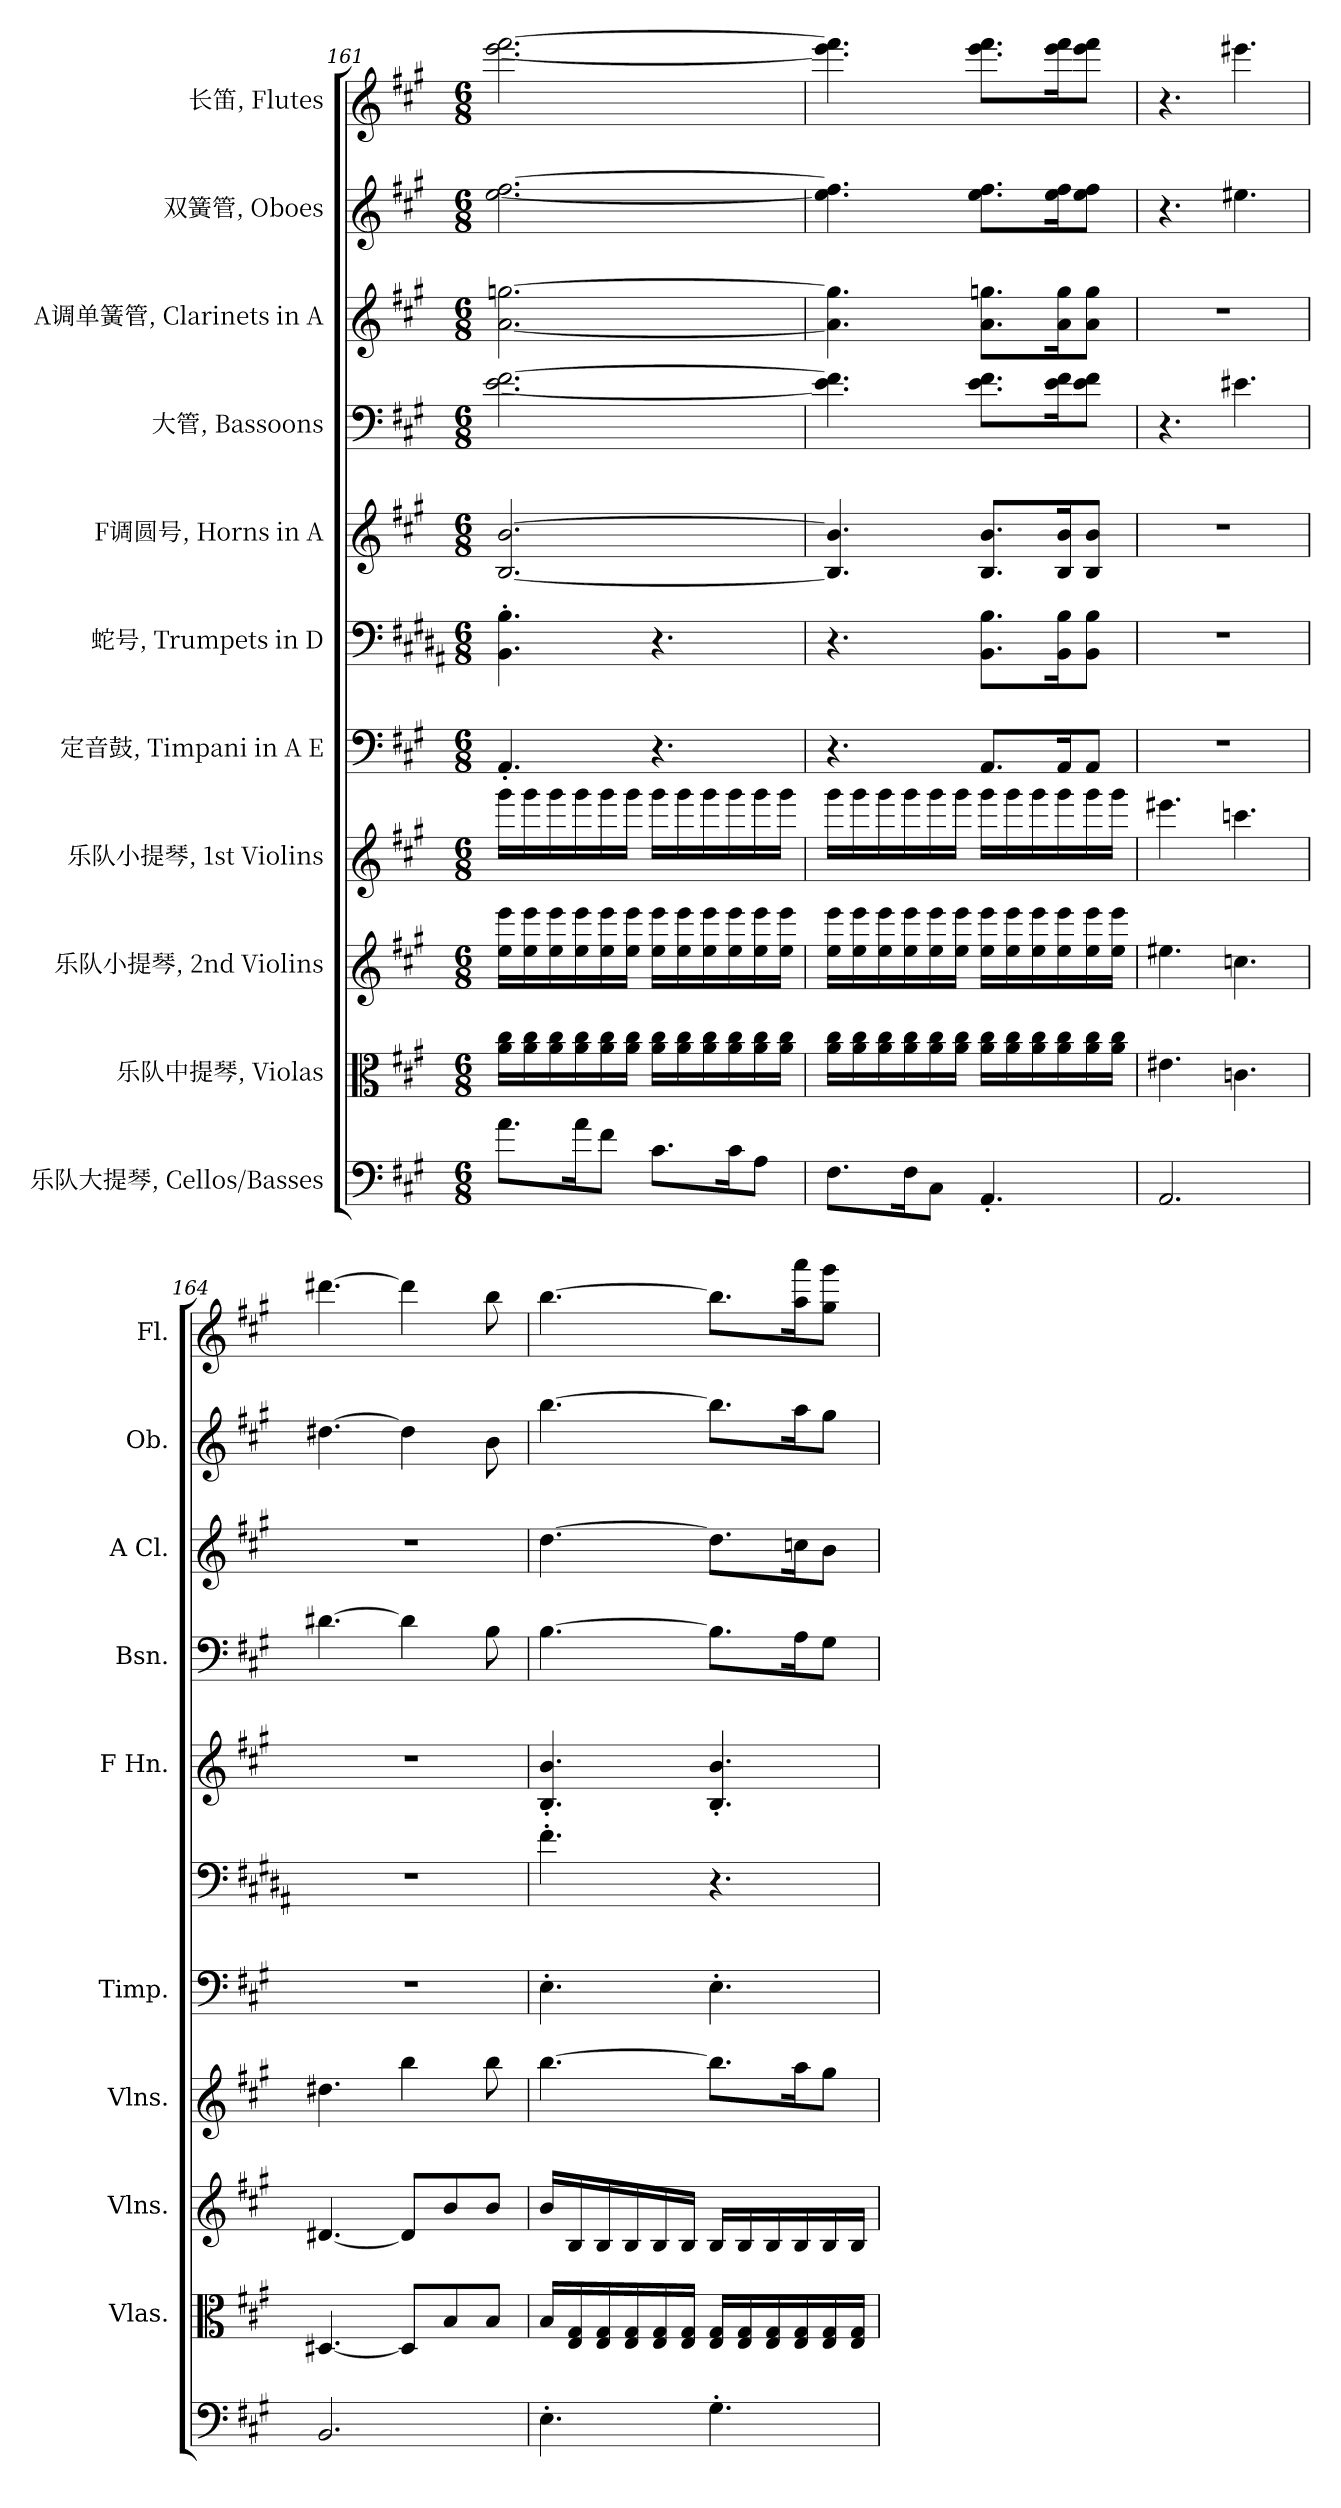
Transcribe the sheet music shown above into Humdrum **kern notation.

**kern	**kern	**kern	**kern	**kern	**kern	**kern	**kern	**kern	**kern	**kern
*part11	*part10	*part9	*part8	*part7	*part6	*part5	*part4	*part3	*part2	*part1
*staff11	*staff10	*staff9	*staff8	*staff7	*staff6	*staff5	*staff4	*staff3	*staff2	*staff1
*I"乐队大提琴, Cellos/Basses	*I"乐队中提琴, Violas	*I"乐队小提琴, 2nd Violins	*I"乐队小提琴, 1st Violins	*I"定音鼓, Timpani in A E	*I"蛇号, Trumpets in D	*I"F调圆号, Horns in A	*I"大管, Bassoons	*I"A调单簧管, Clarinets in A	*I"双簧管, Oboes	*I"长笛, Flutes
*	*I'Vlas.	*I'Vlns.	*I'Vlns.	*I'Timp.	*	*I'F Hn.	*I'Bsn.	*I'A Cl.	*I'Ob.	*I'Fl.
*clefF4	*clefC3	*clefG2	*clefG2	*clefF4	*clefF4	*clefG2	*clefF4	*clefG2	*clefG2	*clefG2
*	*	*	*	*	*ITrd1c2	*ITrd4c7	*	*ITrd2c3	*	*
*k[f#c#g#]	*k[f#c#g#]	*k[f#c#g#]	*k[f#c#g#]	*k[f#c#g#]	*k[f#c#g#]	*k[f#c#]	*k[f#c#g#]	*k[f#c#g#d#a#e#]	*k[f#c#g#]	*k[f#c#g#]
*M6/8	*M6/8	*M6/8	*M6/8	*M6/8	*M6/8	*M6/8	*M6/8	*M6/8	*M6/8	*M6/8
=161	=161	=161	=161	=161	=161	=161	=161	=161	=161	=161
8.a\L	16a\ 16cc#\LL	16ee\ 16eee\LL	16ggg#\LL	4.AA'/	4.AA\' 4.A\'	[2.E/ [2.e/	[2.e\ [2.f#\	[2.f#\ [2.een\	[2.ee\ [2.ff#\	[2.eee\ [2.fff#\
.	16a\ 16cc#\	16ee\ 16eee\	16ggg#\	.	.	.	.	.	.	.
.	16a\ 16cc#\	16ee\ 16eee\	16ggg#\	.	.	.	.	.	.	.
16a\K	16a\ 16cc#\	16ee\ 16eee\	16ggg#\	.	.	.	.	.	.	.
8f#\J	16a\ 16cc#\	16ee\ 16eee\	16ggg#\	.	.	.	.	.	.	.
.	16a\ 16cc#\JJ	16ee\ 16eee\JJ	16ggg#\JJ	.	.	.	.	.	.	.
8.c#\L	16a\ 16cc#\LL	16ee\ 16eee\LL	16ggg#\LL	4.r	4.r	.	.	.	.	.
.	16a\ 16cc#\	16ee\ 16eee\	16ggg#\	.	.	.	.	.	.	.
.	16a\ 16cc#\	16ee\ 16eee\	16ggg#\	.	.	.	.	.	.	.
16c#\K	16a\ 16cc#\	16ee\ 16eee\	16ggg#\	.	.	.	.	.	.	.
8A\J	16a\ 16cc#\	16ee\ 16eee\	16ggg#\	.	.	.	.	.	.	.
.	16a\ 16cc#\JJ	16ee\ 16eee\JJ	16ggg#\JJ	.	.	.	.	.	.	.
!!LO:PB:g=z
=162	=162	=162	=162	=162	=162	=162	=162	=162	=162	=162
8.F#\L	16a\ 16cc#\LL	16ee\ 16eee\LL	16ggg#\LL	4.r	4.r	4.E/] 4.e/]	4.e\] 4.f#\]	4.f#\] 4.ee\]	4.ee\] 4.ff#\]	4.eee\] 4.fff#\]
.	16a\ 16cc#\	16ee\ 16eee\	16ggg#\	.	.	.	.	.	.	.
.	16a\ 16cc#\	16ee\ 16eee\	16ggg#\	.	.	.	.	.	.	.
16F#\K	16a\ 16cc#\	16ee\ 16eee\	16ggg#\	.	.	.	.	.	.	.
8C#\J	16a\ 16cc#\	16ee\ 16eee\	16ggg#\	.	.	.	.	.	.	.
.	16a\ 16cc#\JJ	16ee\ 16eee\JJ	16ggg#\JJ	.	.	.	.	.	.	.
4.AA'/	16a\ 16cc#\LL	16ee\ 16eee\LL	16ggg#\LL	8.AA/L	8.AA\ 8.A\L	8.E/ 8.e/L	8.e\ 8.f#\L	8.f#\ 8.een\L	8.ee\ 8.ff#\L	8.eee\ 8.fff#\L
.	16a\ 16cc#\	16ee\ 16eee\	16ggg#\	.	.	.	.	.	.	.
.	16a\ 16cc#\	16ee\ 16eee\	16ggg#\	.	.	.	.	.	.	.
.	16a\ 16cc#\	16ee\ 16eee\	16ggg#\	16AA/K	16AA\ 16A\K	16E/ 16e/K	16e\ 16f#\K	16f#\ 16ee\K	16ee\ 16ff#\K	16eee\ 16fff#\K
.	16a\ 16cc#\	16ee\ 16eee\	16ggg#\	8AA/J	8AA\ 8A\J	8E/ 8e/J	8e\ 8f#\J	8f#\ 8ee\J	8ee\ 8ff#\J	8eee\ 8fff#\J
.	16a\ 16cc#\JJ	16ee\ 16eee\JJ	16ggg#\JJ	.	.	.	.	.	.	.
=163	=163	=163	=163	=163	=163	=163	=163	=163	=163	=163
2.AA/	4.e#X\	4.ee#X\	4.eee#X\	2.r	2.r	2.r	4.r	2.r	4.r	4.r
.	4.cn\	4.ccn\	4.cccn\	.	.	.	4.e#X\	.	4.ee#X\	4.eee#X\
=164	=164	=164	=164	=164	=164	=164	=164	=164	=164	=164
2.BB/	[4.D#X/	[4.d#X/	4.dd#X\	2.r	2.r	2.r	[4.d#X\	2.r	[4.dd#X\	[4.ddd#X\
.	8D#/L]	8d#/L]	4bb\	.	.	.	4d#\]	.	4dd#\]	4ddd#\]
.	8B/	8b/	.	.	.	.	.	.	.	.
.	8B/J	8b/J	8bb\	.	.	.	8B\	.	8b\	8bb\
!!LO:PB:g=z
=165	=165	=165	=165	=165	=165	=165	=165	=165	=165	=165
4.E'\	16B/LL	16b/LL	[4.bb\	4.E'\	4.e'\	4.E/' 4.e/'	[4.B\	[4.b\	[4.bb\	[4.bb\
.	16E/ 16G#/	16B/	.	.	.	.	.	.	.	.
.	16E/ 16G#/	16B/	.	.	.	.	.	.	.	.
.	16E/ 16G#/	16B/	.	.	.	.	.	.	.	.
.	16E/ 16G#/	16B/	.	.	.	.	.	.	.	.
.	16E/ 16G#/JJ	16B/JJ	.	.	.	.	.	.	.	.
4.G#'\	16E/ 16G#/LL	16B/LL	8.bb\L]	4.E'\	4.r	4.E/' 4.e/'	8.B\L]	8.b\L]	8.bb\L]	8.bb\L]
.	16E/ 16G#/	16B/	.	.	.	.	.	.	.	.
.	16E/ 16G#/	16B/	.	.	.	.	.	.	.	.
.	16E/ 16G#/	16B/	16aa\K	.	.	.	16A\K	16an\K	16aa\K	16aa\ 16aaa\K
.	16E/ 16G#/	16B/	8gg#\J	.	.	.	8G#\J	8g#\J	8gg#\J	8gg#\ 8ggg#\J
.	16E/ 16G#/JJ	16B/JJ	.	.	.	.	.	.	.	.
=	=	=	=	=	=	=	=	=	=	=
*-	*-	*-	*-	*-	*-	*-	*-	*-	*-	*-
